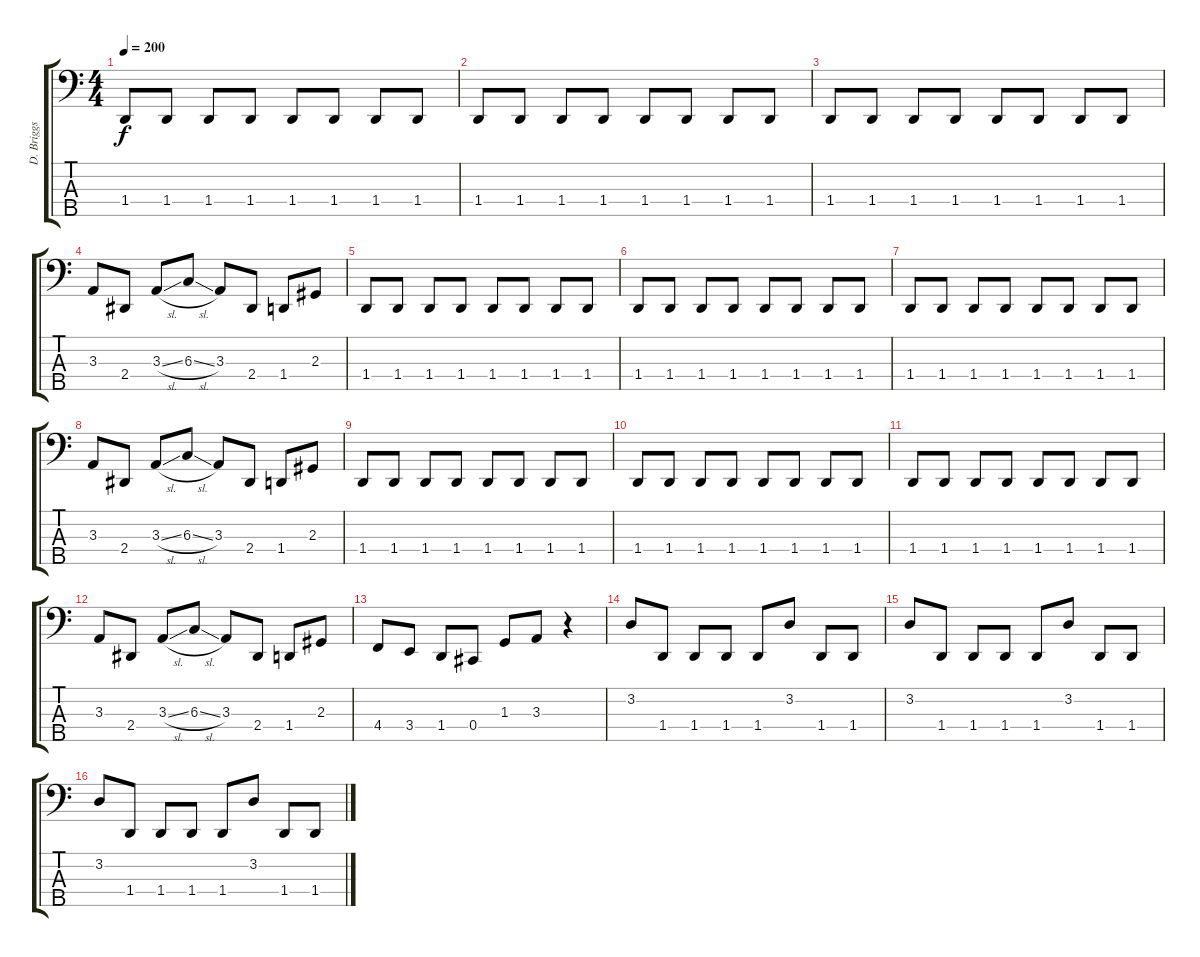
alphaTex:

\track ("D. Briggs Bass" "D. Briggs ") {instrument electricbassfinger}
\staff {score tabs}
\tuning (E2 B1 Gb1 Db1 Ab0) {hide}
\ts (4 4)
\tempo 200
\clef f4
\ks c
1.4.8{dy f} 1.4.8 1.4.8 1.4.8 1.4.8 1.4.8 1.4.8 1.4.8 |
1.4.8 1.4.8 1.4.8 1.4.8 1.4.8 1.4.8 1.4.8 1.4.8 |
1.4.8 1.4.8 1.4.8 1.4.8 1.4.8 1.4.8 1.4.8 1.4.8 |
3.3.8 2.4.8 3.3{sl}.8 6.3{sl}.8 3.3.8 2.4.8 1.4.8 2.3.8 |
1.4.8 1.4.8 1.4.8 1.4.8 1.4.8 1.4.8 1.4.8 1.4.8 |
1.4.8 1.4.8 1.4.8 1.4.8 1.4.8 1.4.8 1.4.8 1.4.8 |
1.4.8 1.4.8 1.4.8 1.4.8 1.4.8 1.4.8 1.4.8 1.4.8 |
3.3.8 2.4.8 3.3{sl}.8 6.3{sl}.8 3.3.8 2.4.8 1.4.8 2.3.8 |
1.4.8 1.4.8 1.4.8 1.4.8 1.4.8 1.4.8 1.4.8 1.4.8 |
1.4.8 1.4.8 1.4.8 1.4.8 1.4.8 1.4.8 1.4.8 1.4.8 |
1.4.8 1.4.8 1.4.8 1.4.8 1.4.8 1.4.8 1.4.8 1.4.8 |
3.3.8 2.4.8 3.3{sl}.8 6.3{sl}.8 3.3.8 2.4.8 1.4.8 2.3.8 |
4.4.8 3.4.8 1.4.8 0.4.8 1.3.8 3.3.8 r.4 |
3.2.8 1.4.8 1.4.8 1.4.8 1.4.8 3.2.8 1.4.8 1.4.8 |
3.2.8 1.4.8 1.4.8 1.4.8 1.4.8 3.2.8 1.4.8 1.4.8 |
3.2.8 1.4.8 1.4.8 1.4.8 1.4.8 3.2.8 1.4.8 1.4.8
